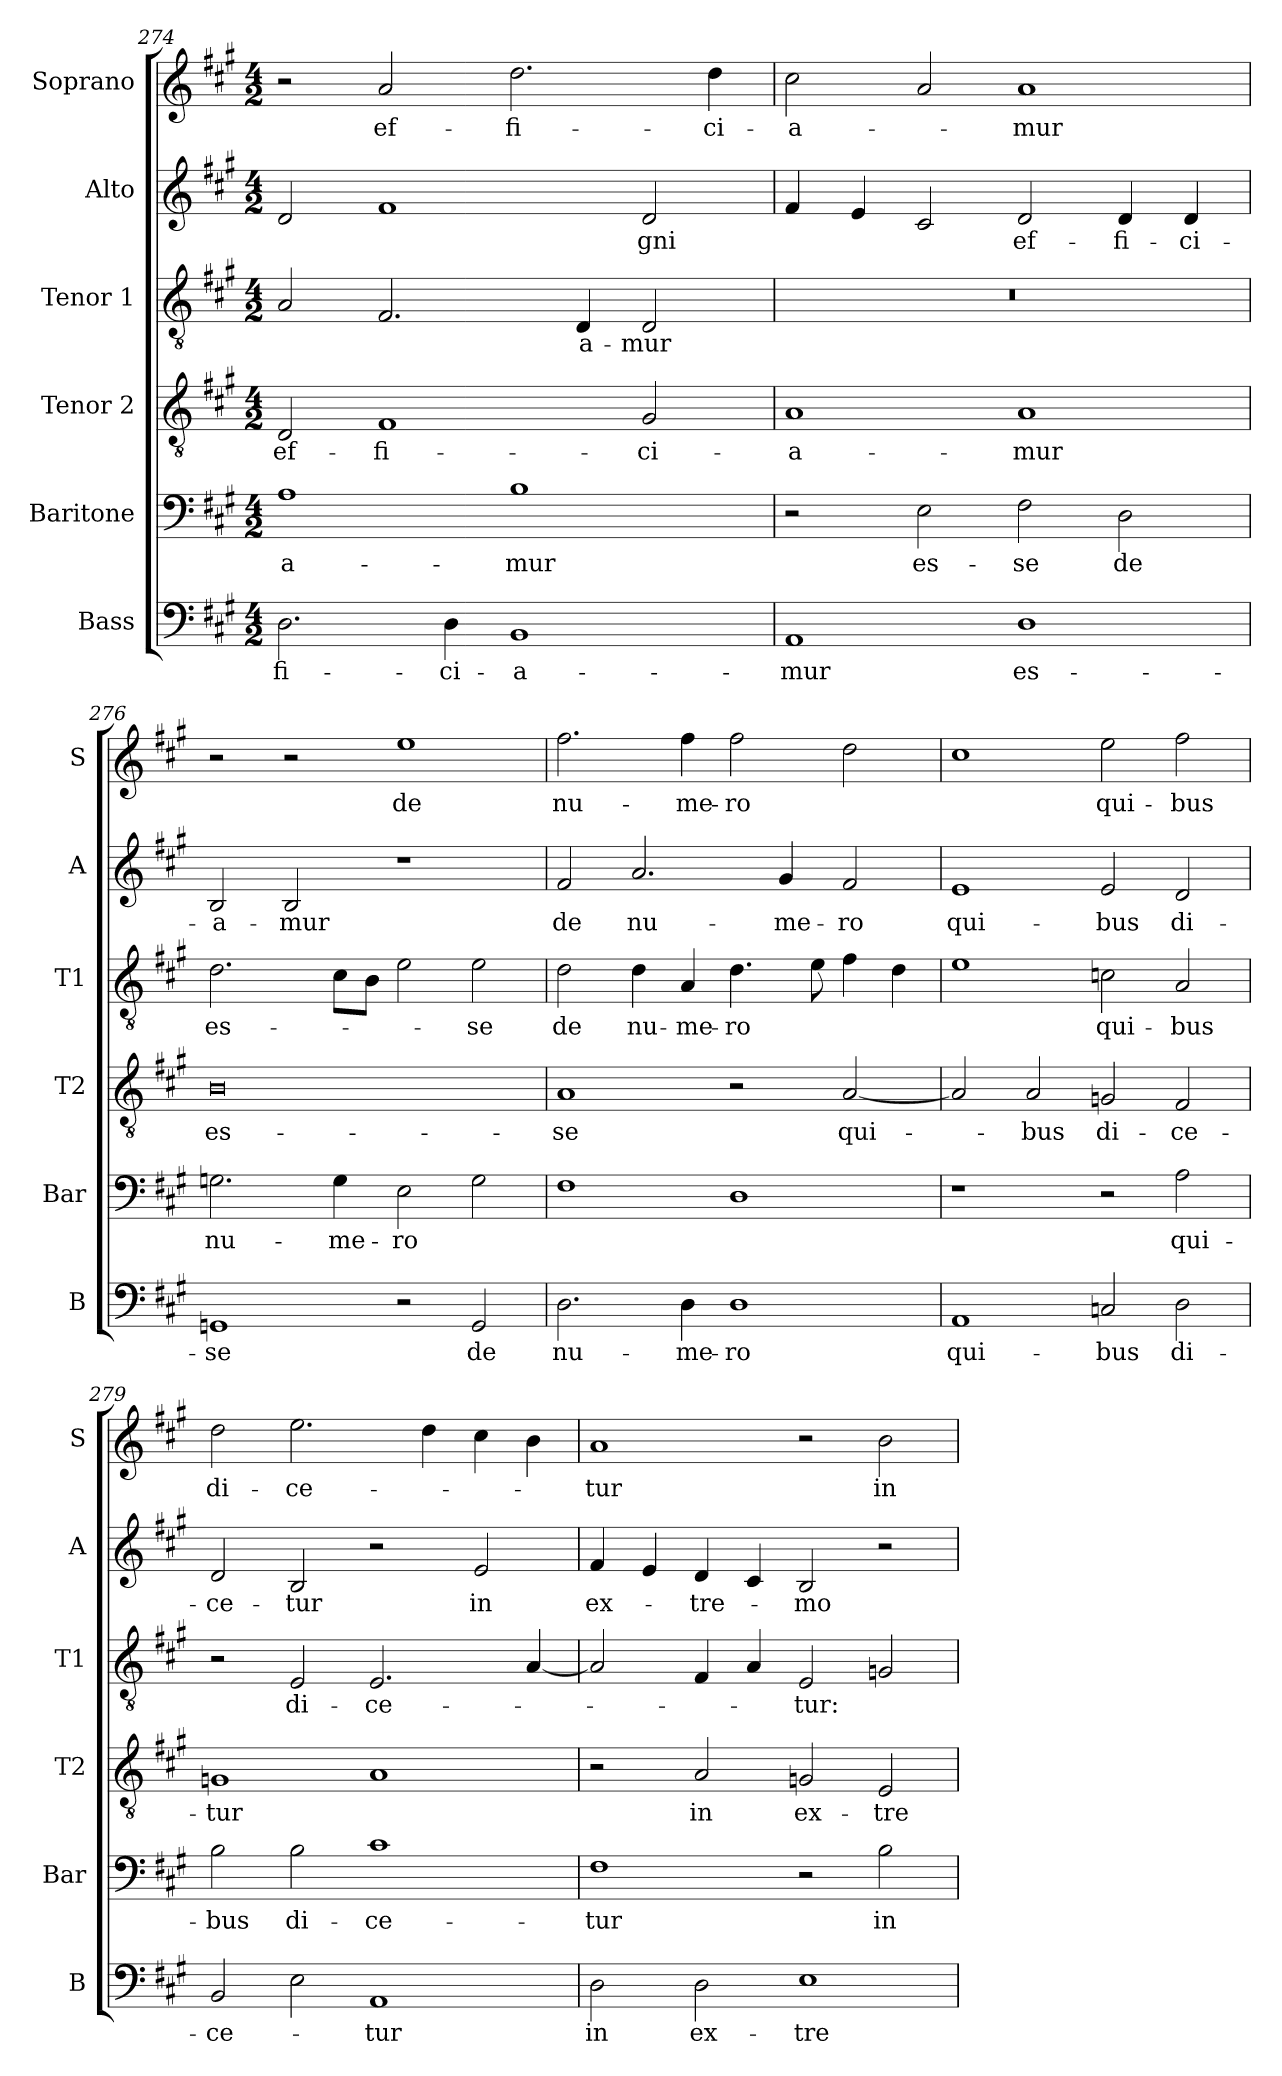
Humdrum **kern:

**kern	**text	**kern	**text	**kern	**text	**kern	**text	**kern	**text	**kern	**text
*part6	*part6	*part5	*part5	*part4	*part4	*part3	*part3	*part2	*part2	*part1	*part1
*staff6	*staff6	*staff5	*staff5	*staff4	*staff4	*staff3	*staff3	*staff2	*staff2	*staff1	*staff1
*I"Bass	*	*I"Baritone	*	*I"Tenor 2	*	*I"Tenor 1	*	*I"Alto	*	*I"Soprano	*
*I'B	*	*I'Bar	*	*I'T2	*	*I'T1	*	*I'A	*	*I'S	*
*clefF4	*	*clefF4	*	*clefGv2	*	*clefGv2	*	*clefG2	*	*clefG2	*
*k[f#c#g#]	*	*k[f#c#g#]	*	*k[f#c#g#]	*	*k[f#c#g#]	*	*k[f#c#g#]	*	*k[f#c#g#]	*
*M4/2	*	*M4/2	*	*M4/2	*	*M4/2	*	*M4/2	*	*M4/2	*
=274	=274	=274	=274	=274	=274	=274	=274	=274	=274	=274	=274
2.D\	-fi-	1A	-a-	2D/	ef-	2A/	.	2d/	.	2r	.
.	.	.	.	1F#	-fi-	2.F#/	.	1f#	.	2a/	ef-
4D\	-ci-	.	.	.	.	.	.	.	.	.	.
1BB	-a-	1B	-mur	.	.	.	.	.	.	2.dd\	-fi-
.	.	.	.	.	.	4D/	-a-	.	.	.	.
.	.	.	.	2G#/	-ci-	2D/	-mur	2d/	-gni	.	.
.	.	.	.	.	.	.	.	.	.	4dd\	-ci-
=275	=275	=275	=275	=275	=275	=275	=275	=275	=275	=275	=275
1AA	-mur	2r	.	1A	-a-	0r	.	4f#/	.	2cc#\	-a-
.	.	.	.	.	.	.	.	4e/	.	.	.
.	.	2E\	es-	.	.	.	.	2c#/	.	2a/	.
1D	es-	2F#\	-se	1A	-mur	.	.	2d/	ef-	1a	-mur
.	.	2D\	de	.	.	.	.	4d/	-fi-	.	.
.	.	.	.	.	.	.	.	4d/	-ci-	.	.
=276	=276	=276	=276	=276	=276	=276	=276	=276	=276	=276	=276
1GGn	-se	2.Gn\	nu-	0B	es-	2.d\	es-	2B/	-a-	2r	.
.	.	.	.	.	.	.	.	2B/	-mur	2r	.
.	.	4G\	-me-	.	.	8c#\L	.	.	.	.	.
.	.	.	.	.	.	8B\J	.	.	.	.	.
2r	.	2E\	-ro	.	.	2e\	.	1r	.	1ee	de
2GG/	de	2G\	.	.	.	2e\	-se	.	.	.	.
=277	=277	=277	=277	=277	=277	=277	=277	=277	=277	=277	=277
2.D\	nu-	1F#	.	1A	-se	2d\	de	2f#/	de	2.ff#\	nu-
.	.	.	.	.	.	4d\	nu-	2.a/	nu-	.	.
4D\	-me-	.	.	.	.	4A/	-me-	.	.	4ff#\	-me-
1D	-ro	1D	.	2r	.	4.d\	-ro	.	.	2ff#\	-ro
.	.	.	.	.	.	.	.	4g#/	-me-	.	.
.	.	.	.	.	.	8e\	.	.	.	.	.
.	.	.	.	[2A/	qui-	4f#\	.	2f#/	-ro	2dd\	.
.	.	.	.	.	.	4d\	.	.	.	.	.
=278	=278	=278	=278	=278	=278	=278	=278	=278	=278	=278	=278
1AA	qui-	1r	.	2A/]	.	1e	.	1e	qui-	1cc#	.
.	.	.	.	2A/	-bus	.	.	.	.	.	.
2Cn/	-bus	2r	.	2Gn/	di-	2cn\	qui-	2e/	-bus	2ee\	qui-
2D\	di-	2A\	qui-	2F#/	-ce-	2A/	-bus	2d/	di-	2ff#\	-bus
=279	=279	=279	=279	=279	=279	=279	=279	=279	=279	=279	=279
2BB/	-ce-	2B\	-bus	1Gn	-tur	2r	.	2d/	-ce-	2dd\	di-
2E\	.	2B\	di-	.	.	2E/	di-	2B/	-tur	2.ee\	-ce-
1AA	-tur	1c#	-ce-	1A	.	2.E/	-ce-	2r	.	.	.
.	.	.	.	.	.	.	.	.	.	4dd\	.
.	.	.	.	.	.	.	.	2e/	in	4cc#\	.
.	.	.	.	.	.	[4A/	.	.	.	4b\	.
=280	=280	=280	=280	=280	=280	=280	=280	=280	=280	=280	=280
2D\	in	1F#	-tur	2r	.	2A/]	.	4f#/	ex-	1a	-tur
.	.	.	.	.	.	.	.	4e/	.	.	.
2D\	ex-	.	.	2A/	in	4F#/	.	4d/	-tre-	.	.
.	.	.	.	.	.	4A/	.	4c#/	.	.	.
1E	-tre-	2r	.	2Gn/	ex-	2E/	-tur:	2B/	-mo	2r	.
.	.	2B\	in	2E/	-tre-	2Gn/	.	2r	.	2b\	in
=	=	=	=	=	=	=	=	=	=	=	=
*-	*-	*-	*-	*-	*-	*-	*-	*-	*-	*-	*-
